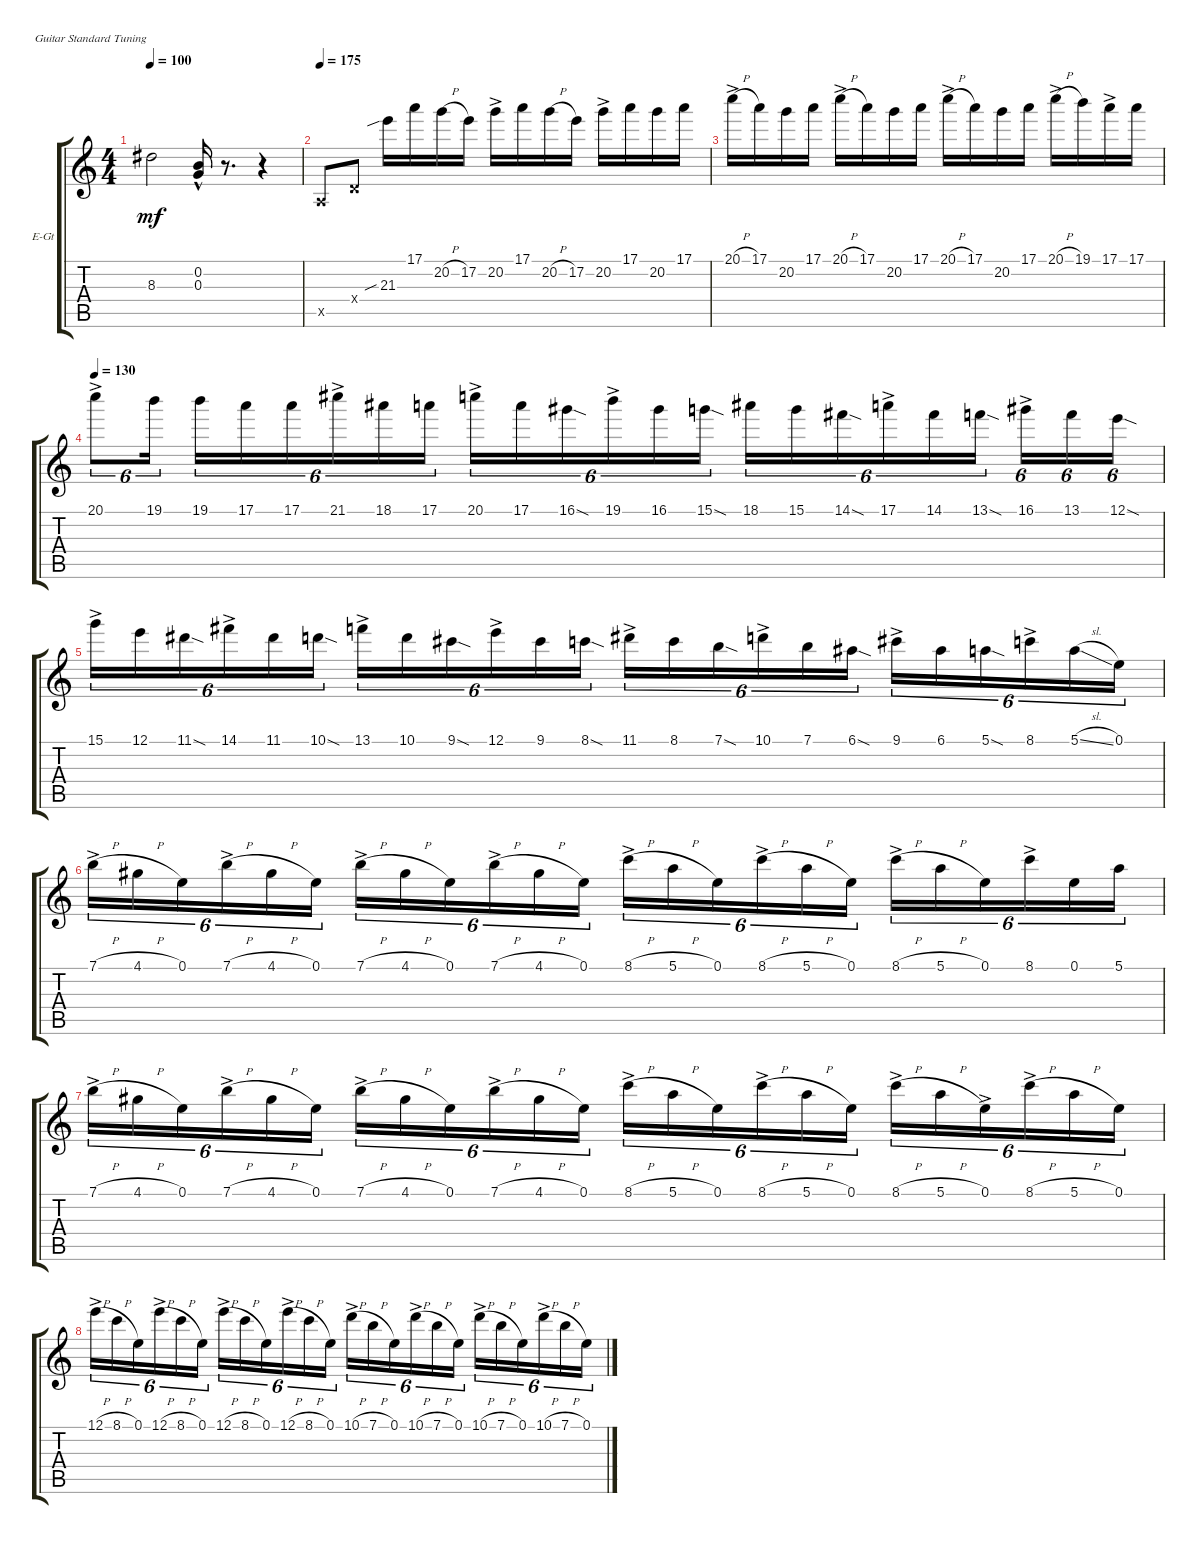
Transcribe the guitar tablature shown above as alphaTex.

\defaultSystemsLayout 4
\bracketExtendMode groupsimilarinstruments
\firstSystemTrackNameOrientation horizontal
\otherSystemsTrackNameOrientation horizontal
\track ("Electric Guitar" "E-Gt") {instrument distortionguitar}
\staff {score tabs}
\tuning (E4 B3 G3 D3 A2 E2)
\ts (4 4)
\tempo 100
\clef g2
\ks c
8.3{t}.2{dy mf} (0.2{hac} 0.3{hac}).16 r.8{d} r.4 |
\tempo 175
0.5{x}.8 0.4{x}.8 21.3{sib}.16 17.1.16 20.2{h}.16 17.2.16 20.2{ac}.16 17.1.16 20.2{h}.16 17.2.16 20.2{ac}.16 17.1.16 20.2.16 17.1.16 |
20.1{h ac}.16 17.1.16 20.2.16 17.1.16 20.1{h ac}.16 17.1.16 20.2.16 17.1.16 20.1{h ac}.16 17.1.16 20.2.16 17.1.16 20.1{h ac}.16 19.1.16 17.1{ac}.16 17.1.16 |
\tempo 130
20.1{ac}.8{tu (6 4)} 19.1.16{tu (6 4)} 19.1.16{tu (6 4)} 17.1.16{tu (6 4)} 17.1.16{tu (6 4)} 21.1{ac}.16{tu (6 4)} 18.1.16{tu (6 4)} 17.1.16{tu (6 4)} 20.1{ac}.16{tu (6 4)} 17.1.16{tu (6 4)} 16.1{sod}.16{tu (6 4)} 19.1{ac}.16{tu (6 4)} 16.1.16{tu (6 4)} 15.1{sod}.16{tu (6 4)} 18.1.16{tu (6 4)} 15.1.16{tu (6 4)} 14.1{sod}.16{tu (6 4)} 17.1{ac}.16{tu (6 4)} 14.1.16{tu (6 4)} 13.1{sod}.16{tu (6 4)} 16.1{ac}.16{tu (6 4)} 13.1.16{tu (6 4)} 12.1{sod}.16{tu (6 4)} |
15.1{ac}.16{tu (6 4)} 12.1.16{tu (6 4)} 11.1{sod}.16{tu (6 4)} 14.1{ac}.16{tu (6 4)} 11.1.16{tu (6 4)} 10.1{sod}.16{tu (6 4)} 13.1{ac}.16{tu (6 4)} 10.1.16{tu (6 4)} 9.1{sod}.16{tu (6 4)} 12.1{ac}.16{tu (6 4)} 9.1.16{tu (6 4)} 8.1{sod}.16{tu (6 4)} 11.1{ac}.16{tu (6 4)} 8.1.16{tu (6 4)} 7.1{sod}.16{tu (6 4)} 10.1{ac}.16{tu (6 4)} 7.1.16{tu (6 4)} 6.1{sod}.16{tu (6 4)} 9.1{ac}.16{tu (6 4)} 6.1.16{tu (6 4)} 5.1{sod}.16{tu (6 4)} 8.1{ac}.16{tu (6 4)} 5.1{sl}.16{tu (6 4)} 0.1.16{tu (6 4)} |
7.1{h ac}.16{tu (6 4)} 4.1{h}.16{tu (6 4)} 0.1.16{tu (6 4)} 7.1{h ac}.16{tu (6 4)} 4.1{h}.16{tu (6 4)} 0.1.16{tu (6 4)} 7.1{h ac}.16{tu (6 4)} 4.1{h}.16{tu (6 4)} 0.1.16{tu (6 4)} 7.1{h ac}.16{tu (6 4)} 4.1{h}.16{tu (6 4)} 0.1.16{tu (6 4)} 8.1{h ac}.16{tu (6 4)} 5.1{h}.16{tu (6 4)} 0.1.16{tu (6 4)} 8.1{h ac}.16{tu (6 4)} 5.1{h}.16{tu (6 4)} 0.1.16{tu (6 4)} 8.1{h ac}.16{tu (6 4)} 5.1{h}.16{tu (6 4)} 0.1.16{tu (6 4)} 8.1{ac}.16{tu (6 4)} 0.1.16{tu (6 4)} 5.1.16{tu (6 4)} |
7.1{h ac}.16{tu (6 4)} 4.1{h}.16{tu (6 4)} 0.1.16{tu (6 4)} 7.1{h ac}.16{tu (6 4)} 4.1{h}.16{tu (6 4)} 0.1.16{tu (6 4)} 7.1{h ac}.16{tu (6 4)} 4.1{h}.16{tu (6 4)} 0.1.16{tu (6 4)} 7.1{h ac}.16{tu (6 4)} 4.1{h}.16{tu (6 4)} 0.1.16{tu (6 4)} 8.1{h ac}.16{tu (6 4)} 5.1{h}.16{tu (6 4)} 0.1.16{tu (6 4)} 8.1{h ac}.16{tu (6 4)} 5.1{h}.16{tu (6 4)} 0.1.16{tu (6 4)} 8.1{h ac}.16{tu (6 4)} 5.1{h}.16{tu (6 4)} 0.1{ac}.16{tu (6 4)} 8.1{h ac}.16{tu (6 4)} 5.1{h}.16{tu (6 4)} 0.1.16{tu (6 4)} |
12.1{h ac}.16{tu (6 4)} 8.1{h}.16{tu (6 4)} 0.1.16{tu (6 4)} 12.1{h ac}.16{tu (6 4)} 8.1{h}.16{tu (6 4)} 0.1.16{tu (6 4)} 12.1{h ac}.16{tu (6 4)} 8.1{h}.16{tu (6 4)} 0.1.16{tu (6 4)} 12.1{h ac}.16{tu (6 4)} 8.1{h}.16{tu (6 4)} 0.1.16{tu (6 4)} 10.1{h ac}.16{tu (6 4)} 7.1{h}.16{tu (6 4)} 0.1.16{tu (6 4)} 10.1{h ac}.16{tu (6 4)} 7.1{h}.16{tu (6 4)} 0.1.16{tu (6 4)} 10.1{h ac}.16{tu (6 4)} 7.1{h}.16{tu (6 4)} 0.1.16{tu (6 4)} 10.1{h ac}.16{tu (6 4)} 7.1{h}.16{tu (6 4)} 0.1.16{tu (6 4)}
